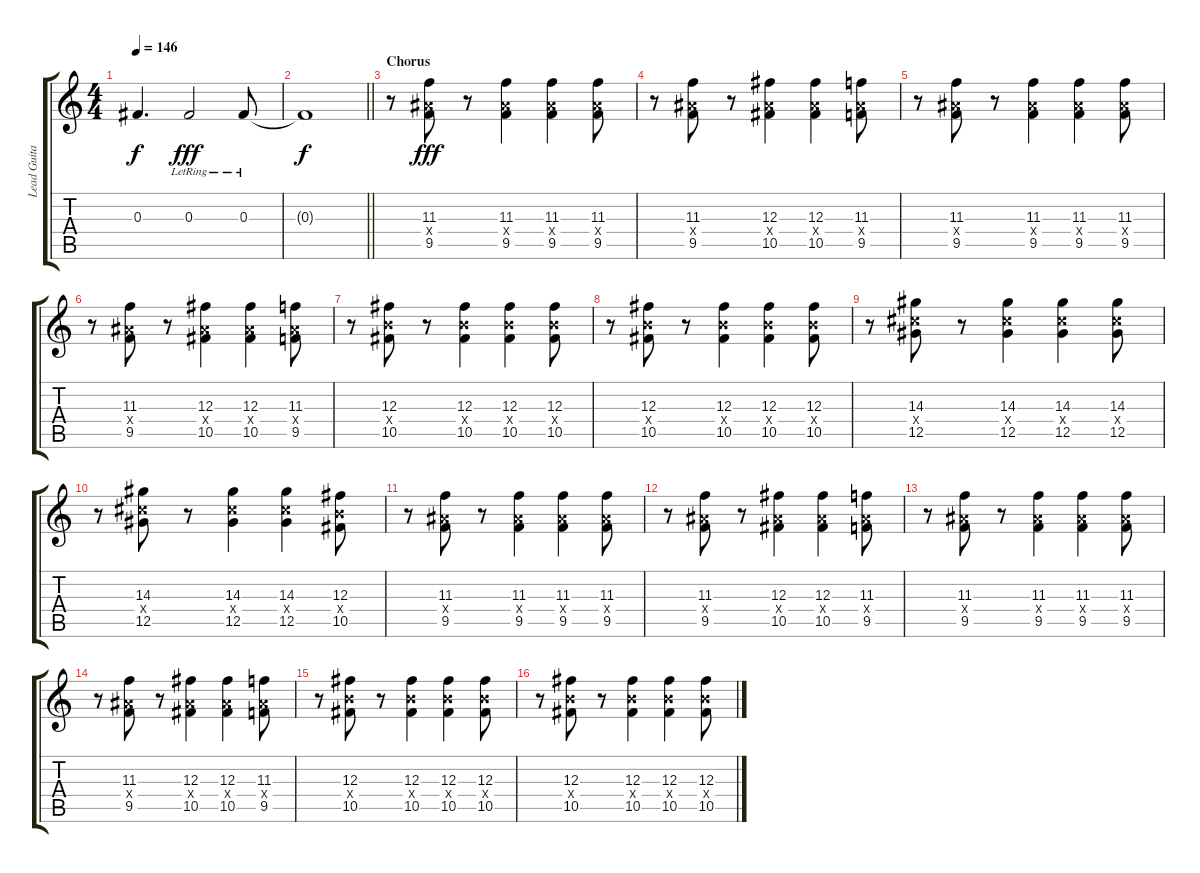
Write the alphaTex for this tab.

\track ("Lead Guitar" "Lead Guita") {instrument electricguitarclean}
\staff {score tabs}
\tuning (Eb4 Bb3 Gb3 Db3 Ab2 Db2) {hide}
\ts (4 4)
\tempo 146
\clef g2
\ks c
0.3{t}.4{d dy f} 0.3{lr}.2{dy fff} 0.3{lr}.8 |
\barLineRight lightlight
0.3{t}.1{dy f} |
\section ("" "Chorus")
r.8{volume 10} (11.3 9.4{x} 9.5).8{dy fff} r.8 (11.3 9.4{x} 9.5).4 (11.3 9.4{x} 9.5).4 (11.3 9.4{x} 9.5).8 |
r.8 (11.3 9.4{x} 9.5).8 r.8 (12.3 9.4{x} 10.5).4 (12.3 9.4{x} 10.5).4 (11.3 9.4{x} 9.5).8 |
r.8 (11.3 9.4{x} 9.5).8 r.8 (11.3 9.4{x} 9.5).4 (11.3 9.4{x} 9.5).4 (11.3 9.4{x} 9.5).8 |
r.8 (11.3 9.4{x} 9.5).8 r.8 (12.3 9.4{x} 10.5).4 (12.3 9.4{x} 10.5).4 (11.3 9.4{x} 9.5).8 |
r.8 (12.3 10.4{x} 10.5).8 r.8 (12.3 10.4{x} 10.5).4 (12.3 10.4{x} 10.5).4 (12.3 10.4{x} 10.5).8 |
r.8 (12.3 10.4{x} 10.5).8 r.8 (12.3 10.4{x} 10.5).4 (12.3 10.4{x} 10.5).4 (12.3 10.4{x} 10.5).8 |
r.8 (14.3 12.4{x} 12.5).8 r.8 (14.3 12.4{x} 12.5).4 (14.3 12.4{x} 12.5).4 (14.3 12.4{x} 12.5).8 |
r.8 (14.3 12.4{x} 12.5).8 r.8 (14.3 12.4{x} 12.5).4 (14.3 12.4{x} 12.5).4 (12.3 10.4{x} 10.5).8 |
r.8 (11.3 9.4{x} 9.5).8 r.8 (11.3 9.4{x} 9.5).4 (11.3 9.4{x} 9.5).4 (11.3 9.4{x} 9.5).8 |
r.8 (11.3 9.4{x} 9.5).8 r.8 (12.3 9.4{x} 10.5).4 (12.3 9.4{x} 10.5).4 (11.3 9.4{x} 9.5).8 |
r.8 (11.3 9.4{x} 9.5).8 r.8 (11.3 9.4{x} 9.5).4 (11.3 9.4{x} 9.5).4 (11.3 9.4{x} 9.5).8 |
r.8 (11.3 9.4{x} 9.5).8 r.8 (12.3 9.4{x} 10.5).4 (12.3 9.4{x} 10.5).4 (11.3 9.4{x} 9.5).8 |
r.8 (12.3 10.4{x} 10.5).8 r.8 (12.3 10.4{x} 10.5).4 (12.3 10.4{x} 10.5).4 (12.3 10.4{x} 10.5).8 |
r.8 (12.3 10.4{x} 10.5).8 r.8 (12.3 10.4{x} 10.5).4 (12.3 10.4{x} 10.5).4 (12.3 10.4{x} 10.5).8
